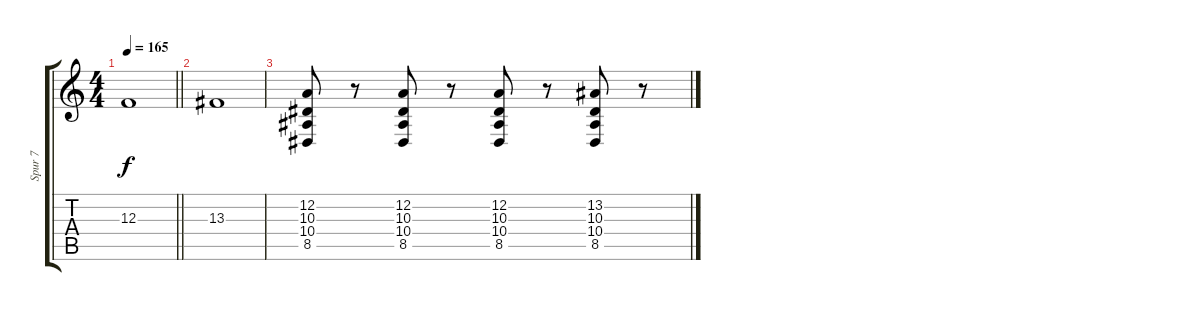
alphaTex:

\track ("Spur 7" "Spur 7") {instrument choiraahs}
\staff {score tabs}
\tuning (D4 A3 F3 C3 G2 D2) {hide}
\ts (4 4)
\tempo 165
\clef g2
\barLineRight lightlight
\ks c
12.3.1{dy f} |
13.3.1 |
(12.2 10.3 10.4 8.5).8 r.8 (12.2 10.3 10.4 8.5).8 r.8 (12.2 10.3 10.4 8.5).8 r.8 (13.2 10.3 10.4 8.5).8 r.8
